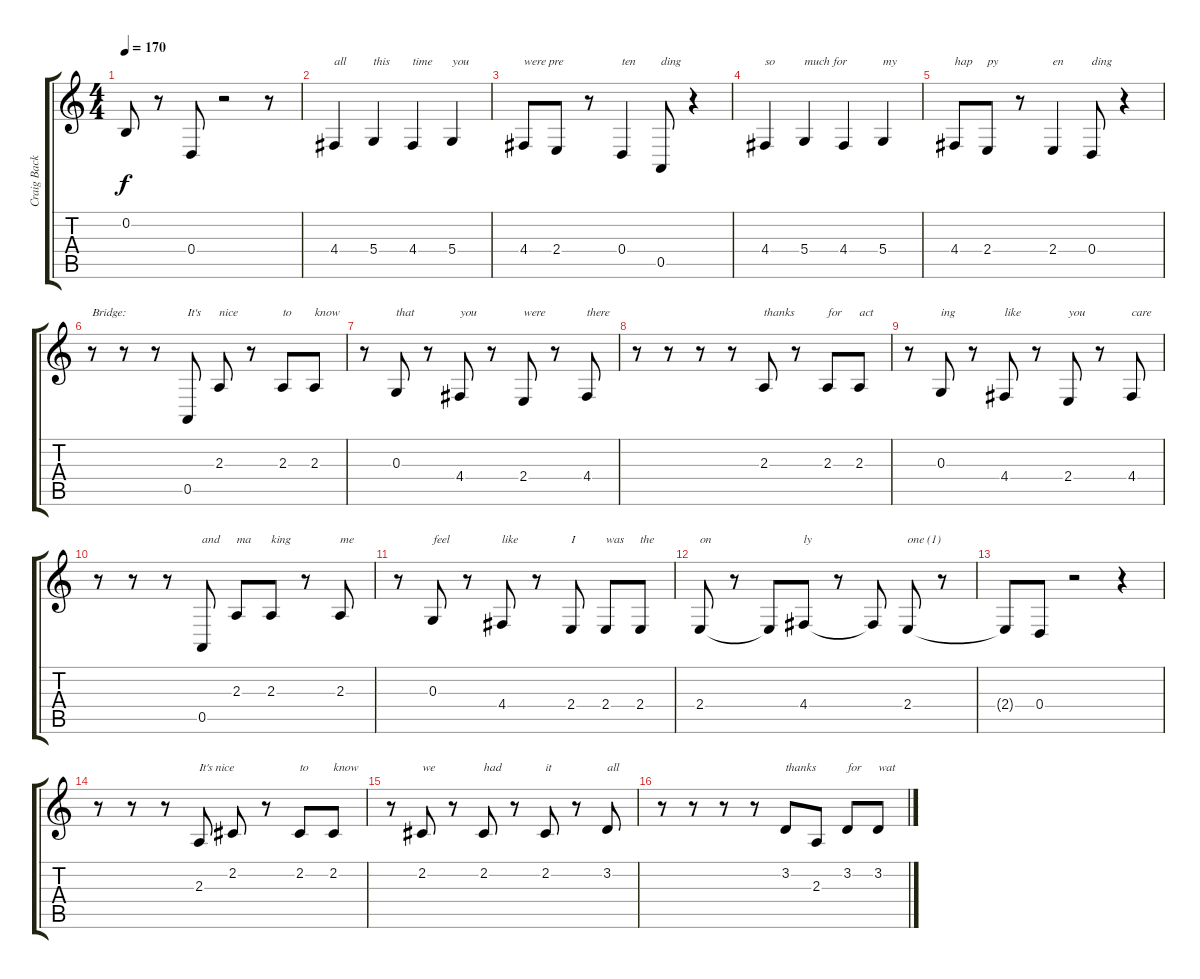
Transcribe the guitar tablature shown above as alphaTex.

\track ("Craig Back Vocals" "Craig Back") {instrument lead5charang}
\staff {score tabs}
\tuning (E4 B3 G3 D3 A2 E2) {hide}
\ts (4 4)
\tempo 170
\clef g2
\ks c
0.2.8{dy f} r.8 0.4.8 r.2 r.8 |
4.4.4{txt "all"} 5.4.4{txt "this"} 4.4.4{txt "time"} 5.4.4{txt "you"} |
4.4.8{txt "were pre"} 2.4.8 r.8 0.4.4{txt "ten"} 0.5.8{txt "ding"} r.4 |
4.4.4{txt "so"} 5.4.4{txt "much for"} 4.4.4 5.4.4{txt "my"} |
4.4.8{txt "hap"} 2.4.8{txt "py"} r.8 2.4.4{txt "en"} 0.4.8{txt "ding"} r.4 |
r.8{txt "Bridge:"} r.8 r.8 0.5.8{txt "It's"} 2.3.8{txt "nice"} r.8 2.3.8{txt "to"} 2.3.8{txt "know"} |
r.8 0.3.8{txt "that"} r.8 4.4.8{txt "you"} r.8 2.4.8{txt "were"} r.8 4.4.8{txt "there"} |
r.8 r.8 r.8 r.8 2.3.8{txt "thanks"} r.8 2.3.8{txt "for"} 2.3.8{txt "act"} |
r.8 0.3.8{txt "ing"} r.8 4.4.8{txt "like"} r.8 2.4.8{txt "you"} r.8 4.4.8{txt "care"} |
r.8 r.8 r.8 0.5.8{txt "and"} 2.3.8{txt "ma"} 2.3.8{txt "king"} r.8 2.3.8{txt "me"} |
r.8 0.3.8{txt "feel"} r.8 4.4.8{txt "like"} r.8 2.4.8{txt "I"} 2.4.8{txt "was"} 2.4.8{txt "the"} |
2.4.8{txt "on"} r.8 2.4{t}.8 4.4.8{txt "ly"} r.8 4.4{t}.8 2.4.8{txt "one (1)"} r.8 |
2.4{t}.8 0.4.8 r.2 r.4 |
r.8 r.8 r.8 2.3.8{txt "It's nice"} 2.2.8 r.8 2.2.8{txt "to"} 2.2.8{txt "know"} |
r.8 2.2.8{txt "we"} r.8 2.2.8{txt "had"} r.8 2.2.8{txt "it"} r.8 3.2.8{txt "all"} |
r.8 r.8 r.8 r.8 3.2.8{txt "thanks"} 2.3.8 3.2.8{txt "for"} 3.2.8{txt "wat"}
